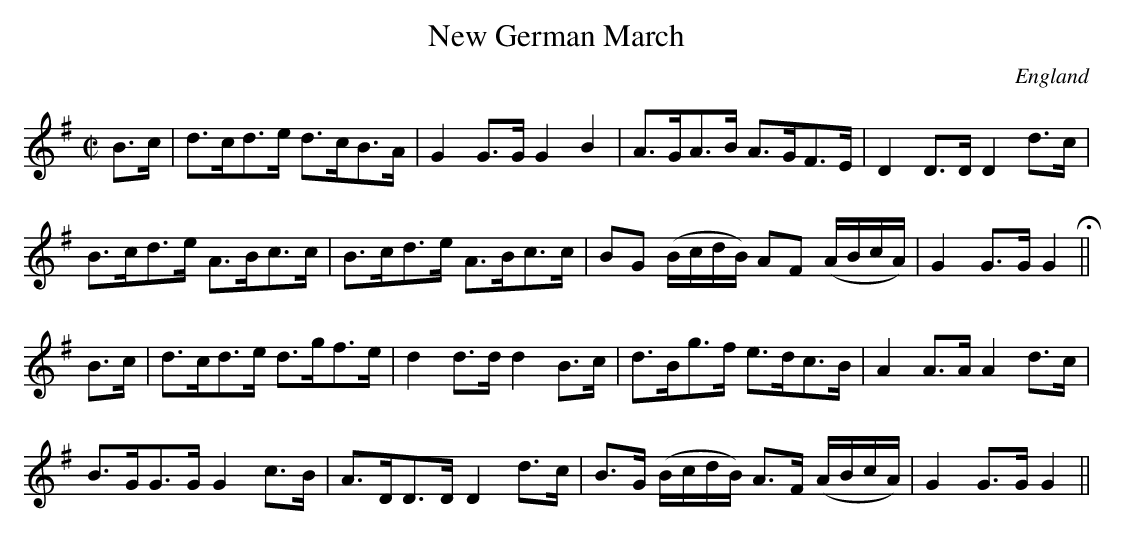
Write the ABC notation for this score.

X:1
T:New German March
L:1/8
M:C|
O:England
K:G major
	B>c|\
d>cd>e d>cB>A | G2G>G G2B2 | A>GA>B A>GF>E | D2D>D D2d>c |
B>cd>e A>Bc>c | B>cd>e A>Bc>c | BG (B/c/d/B/) AF (A/B/c/A/) | G2G>G G2 H||
B>c |\
d>cd>e d>gf>e | d2d>d d2B>c | d>Bg>f e>dc>B | A2A>A A2d>c |
B>GG>G G2c>B | A>DD>D D2d>c | B>G (B/c/d/B/) A>F (A/B/c/A/) | G2G>G G2 ||
